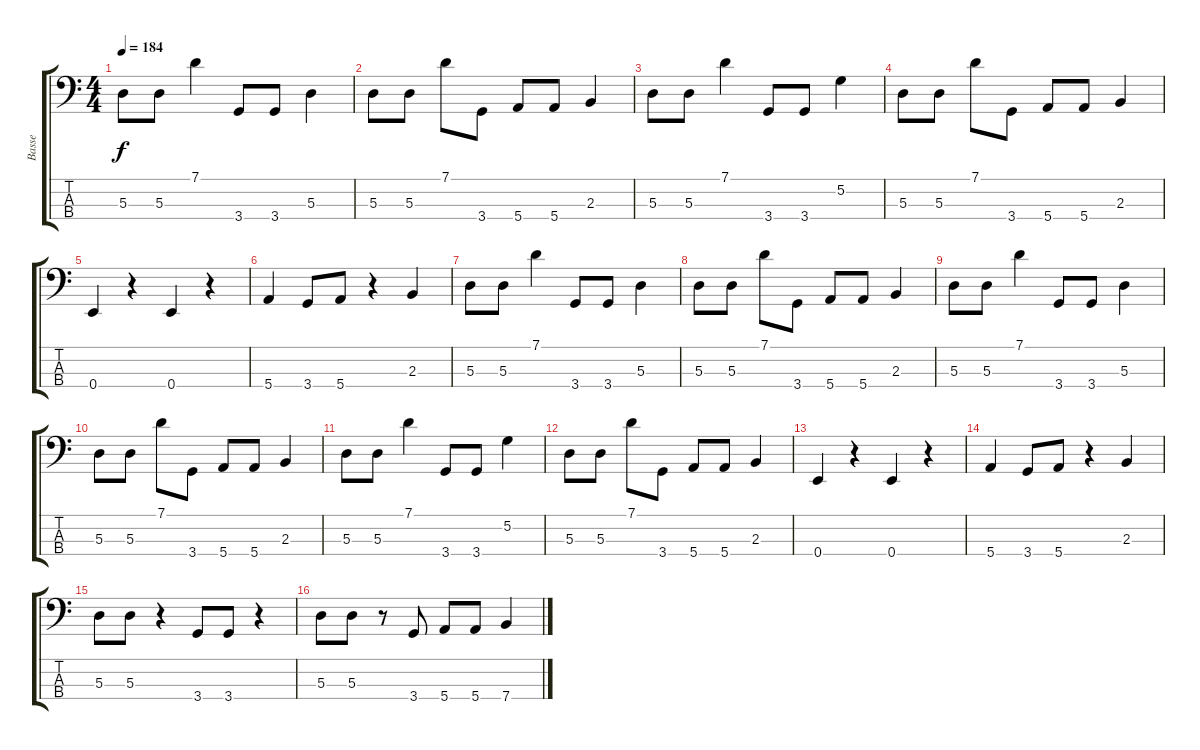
\track ("Basse" "Basse") {instrument electricbassfinger}
\staff {score tabs}
\tuning (G2 D2 A1 E1) {hide}
\ts (4 4)
\tempo 184
\clef f4
\ks c
5.3.8{dy f} 5.3.8 7.1.4 3.4.8 3.4.8 5.3.4 |
5.3.8 5.3.8 7.1.8 3.4.8 5.4.8 5.4.8 2.3.4 |
5.3.8 5.3.8 7.1.4 3.4.8 3.4.8 5.2.4 |
5.3.8 5.3.8 7.1.8 3.4.8 5.4.8 5.4.8 2.3.4 |
0.4.4 r.4 0.4.4 r.4 |
5.4.4 3.4.8 5.4.8 r.4 2.3.4 |
5.3.8 5.3.8 7.1.4 3.4.8 3.4.8 5.3.4 |
5.3.8 5.3.8 7.1.8 3.4.8 5.4.8 5.4.8 2.3.4 |
5.3.8 5.3.8 7.1.4 3.4.8 3.4.8 5.3.4 |
5.3.8 5.3.8 7.1.8 3.4.8 5.4.8 5.4.8 2.3.4 |
5.3.8 5.3.8 7.1.4 3.4.8 3.4.8 5.2.4 |
5.3.8 5.3.8 7.1.8 3.4.8 5.4.8 5.4.8 2.3.4 |
0.4.4 r.4 0.4.4 r.4 |
5.4.4 3.4.8 5.4.8 r.4 2.3.4 |
5.3.8 5.3.8 r.4 3.4.8 3.4.8 r.4 |
5.3.8 5.3.8 r.8 3.4.8 5.4.8 5.4.8 7.4.4
